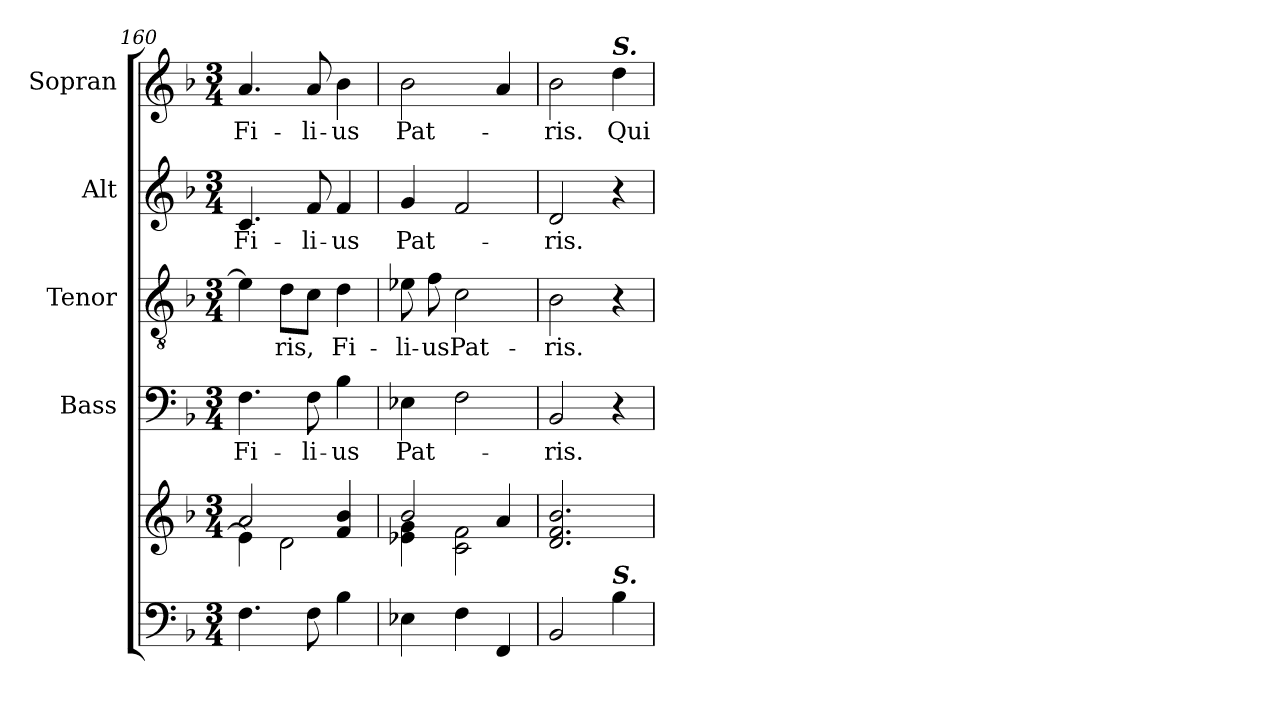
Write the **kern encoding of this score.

**kern	**kern	**kern	**text	**kern	**text	**kern	**text	**kern	**text
*part5	*part5	*part4	*part4	*part3	*part3	*part2	*part2	*part1	*part1
*staff6	*staff5	*staff4	*staff4	*staff3	*staff3	*staff2	*staff2	*staff1	*staff1
*	*	*I"Bass	*	*I"Tenor	*	*I"Alt	*	*I"Sopran	*
*	*	*I'B.	*	*I'T.	*	*I'A.	*	*I'S.	*
!!LO:PB:g=z
*clefF4	*clefG2	*clefF4	*	*clefGv2	*	*clefG2	*	*clefG2	*
*k[b-]	*k[b-]	*k[b-]	*	*k[b-]	*	*k[b-]	*	*k[b-]	*
*F:	*F:	*F:	*	*F:	*	*F:	*	*F:	*
*M3/4	*M3/4	*M3/4	*	*M3/4	*	*M3/4	*	*M3/4	*
=160	=160	=160	=160	=160	=160	=160	=160	=160	=160
*	*^	*	*	*	*	*	*	*	*
!	!	!	!	!LO:LY:b	!	!	!	!LO:LY:b	!	!LO:LY:b
4.F\	2a/	4e-\]	4.F\	Fi-	4e-\]	.	4.c/	Fi-	4.a/	Fi-
!	!	!	!	!	!	!LO:LY:b	!	!	!	!
.	.	2d\	.	.	8d\L	-ris,	.	.	.	.
!	!	!	!	!LO:LY:b	!	!	!	!LO:LY:b	!	!LO:LY:b
8F\	.	.	8F\	-li-	8c\J	.	8f/	-li-	8a/	-li-
!	!	!	!	!LO:LY:b	!	!LO:LY:b	!	!LO:LY:b	!	!LO:LY:b
4B-\	4f/ 4b-/	.	4B-\	-us	4d\	Fi-	4f/	-us	4b-\	-us
=161	=161	=161	=161	=161	=161	=161	=161	=161	=161	=161
!	!	!	!	!LO:LY:b	!	!LO:LY:b	!	!LO:LY:b	!	!LO:LY:b
4E-X\	2b-/	4e-X\ 4g\	4E-X\	Pat-	8e-X\	-li-	4g/	Pat-	2b-\	Pat-
!	!	!	!	!	!	!LO:LY:b	!	!	!	!
.	.	.	.	.	8f\	-us	.	.	.	.
!	!	!	!	!	!	!LO:LY:b	!	!	!	!
4F\	.	2c\ 2f\	2F\	.	2c\	Pat-	2f/	.	.	.
4FF/	4a/	.	.	.	.	.	.	.	4a/	.
*	*v	*v	*	*	*	*	*	*	*	*
=162	=162	=162	=162	=162	=162	=162	=162	=162	=162
!	!	!	!LO:LY:b	!	!LO:LY:b	!	!LO:LY:b	!	!LO:LY:b
2BB-/	2.d/ 2.f/ 2.b-/	2BB-/	-ris.	2B-\	-ris.	2d/	-ris.	2b-\	-ris.
!	!	!	!	!	!	!	!	!LO:TX:a:Bi:t=S.	!
!LO:TX:a:Bi:t=S.	!	!	!	!	!	!	!	!	!
!	!	!	!	!	!	!	!	!	!LO:LY:b
4B-\	.	4r	.	4r	.	4r	.	4dd\	Qui
=	=	=	=	=	=	=	=	=	=
*-	*-	*-	*-	*-	*-	*-	*-	*-	*-
